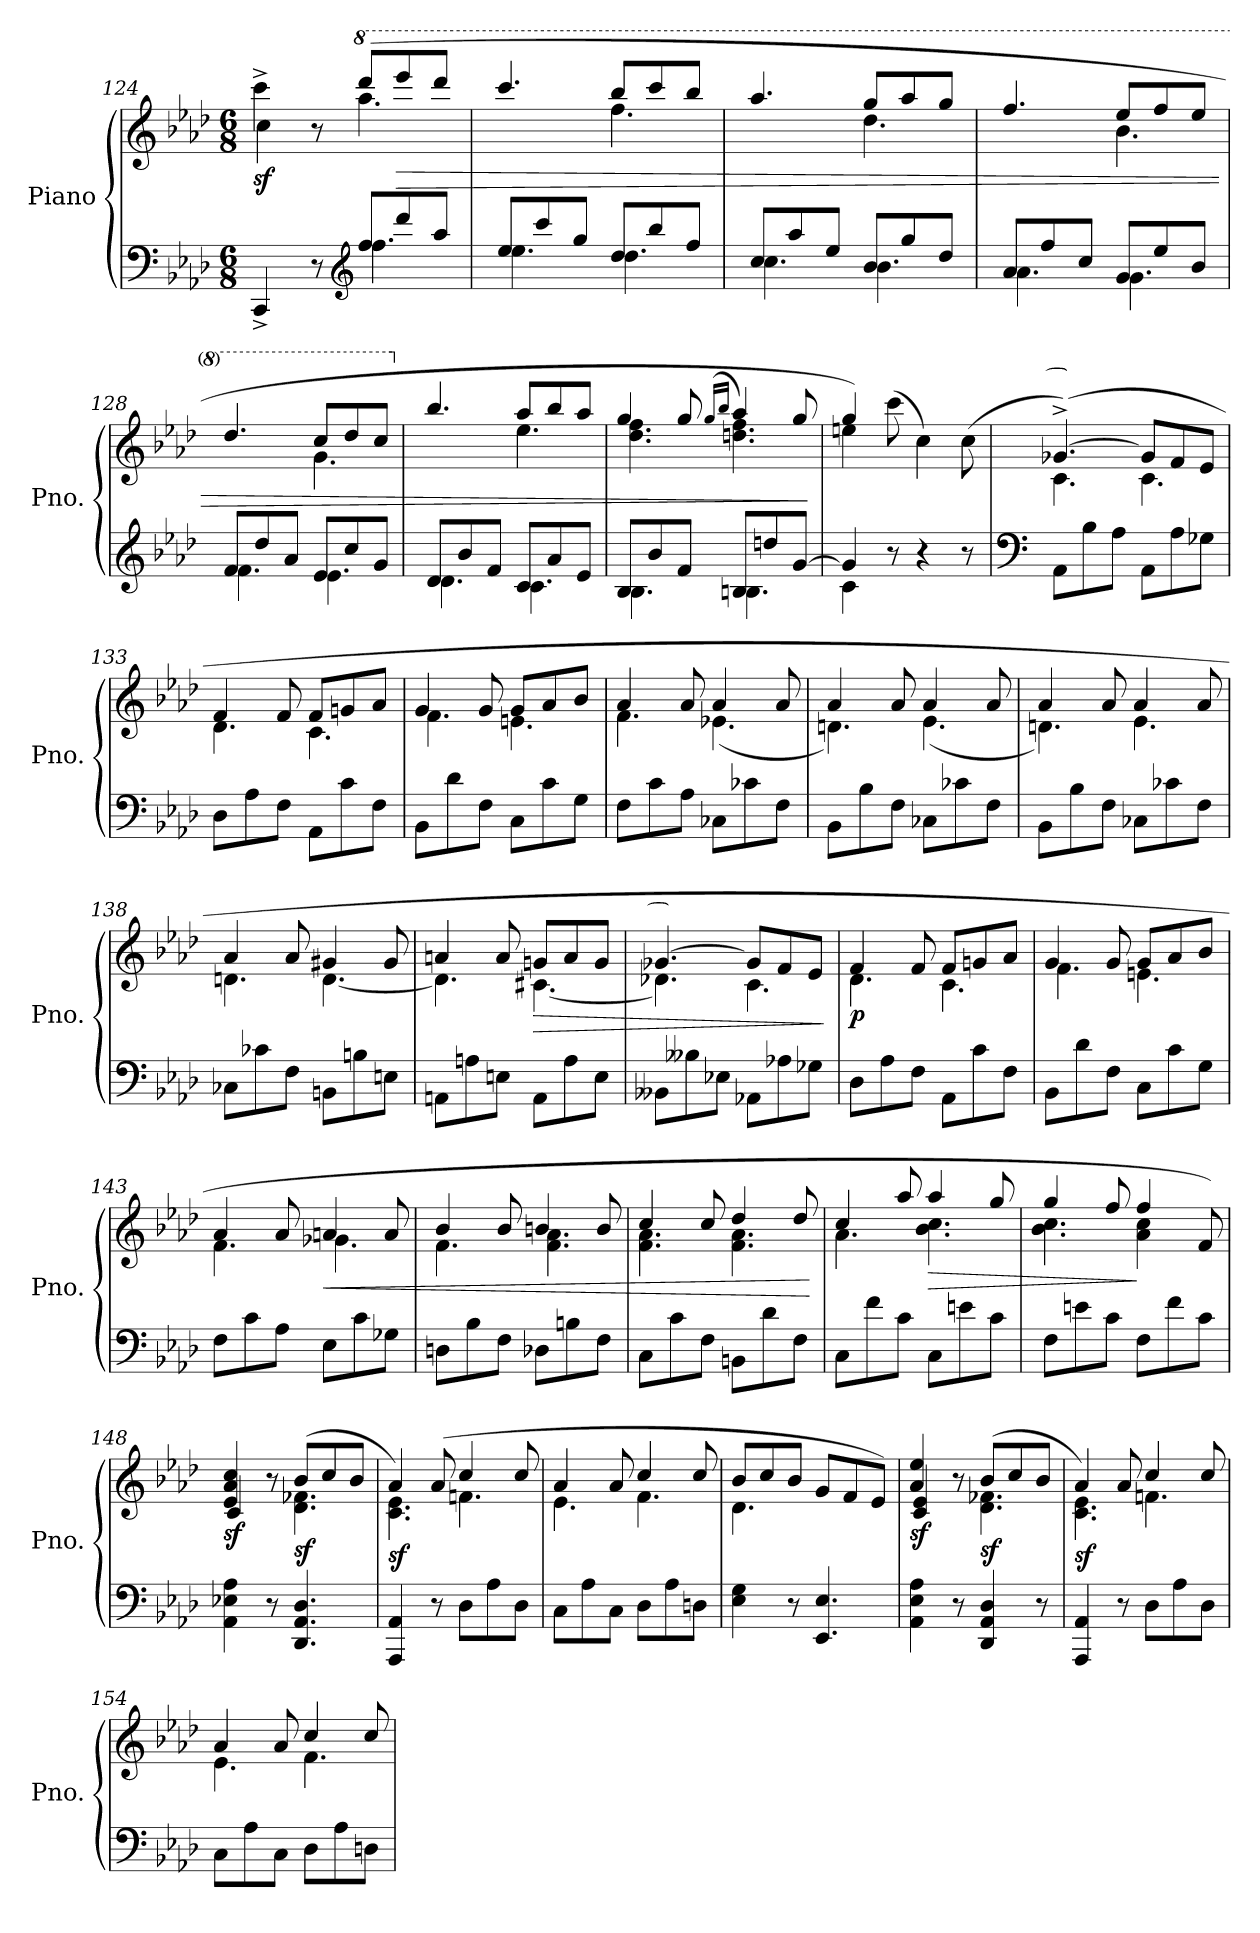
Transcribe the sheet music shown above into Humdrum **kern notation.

**kern	**kern	**dynam
*part1	*part1	*part1
*staff2	*staff1	*staff1/2
*I"Piano	*	*
*I'Pno.	*	*
*clefF4	*clefG2	*
*k[b-e-a-d-]	*k[b-e-a-d-]	*
*M6/8	*M6/8	*
=124	=124	=124
*^	*^	*
!	!	!	!	!LO:DY:b
4CC^/	4ryy	4ccc^\	4cc\	sf
8r	8ryy	8r	8ryy	.
*clefG2	*	*	*	*
*	*	*8va	*	*
8ff/L	4.ff\	(8dddd-/L	4.aaa-\	.
!	!	!	!	!LO:HP:b
8ddd-/	.	8eeee-/	.	>
8aa-/J	.	8dddd-/J	.	.
!!LO:LB:g=z	!!
=125	=125	=125	=125	=125
8ee-/L	4.ee-\	4.cccc/	8cccc\Lyy	.
8ccc/	.	.	8eee-\	.
8gg/J	.	.	8ggg\J	.
8dd-/L	4.dd-\	8bbb-/L	4.fff\	.
8bb-/	.	8cccc/	.	.
8ff/J	.	8bbb-/J	.	.
=126	=126	=126	=126	=126
8cc/L	4.cc\	4.aaa-/	8aaa-\Lyy	.
8aa-/	.	.	8ccc\	.
8ee-/J	.	.	8eee-\J	.
8b-/L	4.b-\	8ggg/L	4.ddd-\	.
8gg/	.	8aaa-/	.	.
8dd-/J	.	8ggg/J	.	.
=127	=127	=127	=127	=127
8a-/L	4.a-\	4.fff/	8fff\Lyy	.
8ff/	.	.	8aa-\	.
8cc/J	.	.	8ccc\J	.
8g/L	4.g\	8eee-/L	4.bb-\	.
8ee-/	.	8fff/	.	.
8b-/J	.	8eee-/J	.	.
=128	=128	=128	=128	=128
8f/L	4.f\	4.ddd-/	8ddd-\Lyy	.
8dd-/	.	.	8ff\	.
8a-/J	.	.	8aa-\J	.
8e-/L	4.e-\	8ccc/L	4.gg\	.
8cc/	.	8ddd-/	.	.
8g/J	.	8ccc/J	.	.
=129	=129	=129	=129	=129
*	*	*X8va	*	*
8d-/L	4.d-\	4.bb-/	8bb-\Lyy	.
8b-/	.	.	8dd-\	.
8f/J	.	.	8ff\J	.
8c/L	4.c\	8aa-/L	4.ee-\	.
8a-/	.	8bb-/	.	.
8e-/J	.	8aa-/J	.	.
=130	=130	=130	=130	=130
8B-/L	4.B-\	4gg/	4.dd-\ 4.ff\	.
8b-/	.	.	.	.
8f/J	.	8gg/	.	.
.	.	(>16qgg/LL	.	.
.	.	16qbb-/JJ	.	.
8Bn/L	4.B\	4aa-/)	4.ddn\ 4.ff\	.
8ddn/	.	.	.	.
[8g/J	.	8gg/	.	.
*v	*v	*	*	*
*	*v	*v	*
.	.	]
!!LO:PB:g=z
=131	=131	=131
*^	*^	*
4g/]	4c\	4gg/)	4een\	.
8r	8ryy	(>8ccc\	2ryy	.
4r	4ryy	4cc\)	.	.
8r	8ryy	(>8cc\	.	.
*v	*v	*	*	*
!!LO:LB:g=z	!!
=132	=132	=132	=132
*clefF4	*	*	*
*^	*	*	*
!	!	!LO:TX:a:i:t=͡	!	!
*v	*v	*	*	*
8AA-\L	([4.g-X^/)	4.c\	.
8B-\	.	.	.
8A-\J	.	.	.
8AA-\L	8g-/L]	4.c\	.
8A-\	8f/	.	.
8G-X\J	8e-/J	.	.
=133	=133	=133	=133
8D-\L	4f/	4.d-\	.
8A-\	.	.	.
8F\J	8f/	.	.
8AA-\L	8f/L	4.c\	.
8c\	8gn/	.	.
8F\J	8a-/J	.	.
=134	=134	=134	=134
8BB-\L	4g/	4.f\	.
8d-\	.	.	.
8F\J	8g/	.	.
8C\L	8g/L	4.en\	.
8c\	8a-/	.	.
8G\J	8b-/J	.	.
=135	=135	=135	=135
8F\L	4a-/	4.f\	.
8c\	.	.	.
8A-\J	8a-/	.	.
8C-X\L	4a-/	(4.e-X\	.
8c-X\	.	.	.
8F\J	8a-/	.	.
=136	=136	=136	=136
8BB-\L	4a-/	4.dn\)	.
8B-\	.	.	.
8F\J	8a-/	.	.
8C-X\L	4a-/	(4.e-\	.
8c-X\	.	.	.
8F\J	8a-/	.	.
=137	=137	=137	=137
8BB-\L	4a-/	4.dn\)	.
8B-\	.	.	.
8F\J	8a-/	.	.
8C-X\L	4a-/	4.e-\	.
8c-X\	.	.	.
8F\J	8a-/	.	.
=138	=138	=138	=138
8C-X\L	4a-/	4.dn\	.
8c-X\	.	.	.
8F\J	8a-/	.	.
8BBn\L	4g#X/	[4.d\	.
8Bn\	.	.	.
8En\J	8g#/	.	.
!!LO:LB:g=z	!!
=139	=139	=139	=139
8AAn\L	4an/	4.dn\]	.
8An\	.	.	.
8En\J	8a/	.	.
!	!	!	!LO:HP:b
8AA\L	8gn/L	[4.c#X\	>
8A\	8a/	.	.
8E\J	8g/J	.	.
=140	=140	=140	=140
!	!LO:TX:a:i:t=͡	!	!
8BB--X\L	[4.g-X/	4.d-X\]	.
8B--X\	.	.	.
8E-X\J	.	.	.
8AA-X\L	8g-/L]	4.c\	.
8A-X\	8f/	.	.
8G-X\J	8e-/J	.	.
*	*v	*v	*
.	.	]
=141	=141	=141
*	*^	*
!	!	!	!LO:DY:b
8D-\L	4f/	4.d-\	p
8A-\	.	.	.
8F\J	8f/	.	.
8AA-\L	8f/L	4.c\	.
8c\	8gn/	.	.
8F\J	8a-/J	.	.
=142	=142	=142	=142
8BB-\L	4g/	4.f\	.
8d-\	.	.	.
8F\J	8g/	.	.
8C\L	8g/L	4.en\	.
8c\	8a-/	.	.
8G\J	8b-/J	.	.
=143	=143	=143	=143
8F\L	4a-/	4.f\	.
8c\	.	.	.
8A-\J	8a-/	.	.
!	!	!	!LO:HP:b
8E-\L	4an/	4.g-X\	<
8c\	.	.	.
8G-X\J	8a/	.	.
=144	=144	=144	=144
8Dn\L	4b-/	4.f\	.
8B-\	.	.	.
8F\J	8b-/	.	.
8D-X\L	4bn/	4.f\ 4.a-\	.
8Bn\	.	.	.
8F\J	8b/	.	.
!!LO:LB:g=z	!!
=145	=145	=145	=145
8C\L	4cc/	4.f\ 4.a-\	.
8c\	.	.	.
8F\J	8cc/	.	.
8BBn\L	4dd-/	4.f\ 4.a-\	.
8d-\	.	.	.
8F\J	8dd-/	.	.
*	*v	*v	*
.	.	[
=146	=146	=146
*	*^	*
8C\L	4cc/	4.a-\	.
8f\	.	.	.
8c\J	8aa-/	.	.
!	!	!	!LO:HP:b
8C\L	4aa-/	4.b-\ 4.cc\	>
8en\	.	.	.
8c\J	8gg/	.	.
=147	=147	=147	=147
8F\L	4gg/	4.b-\ 4.cc\	.
8en\	.	.	.
8c\J	8ff/	.	.
8F\L	4ff/	4a-\ 4cc\	]
8f\	.	.	.
8c\J	8f/)	8ryy	.
=148	=148	=148	=148
!	!	!	!LO:DY:b
4AA-\ 4E-X\ 4A-\	4e-/ 4a-/ 4cc/	4c/	sf
8r	8r	8ryy	.
!	!	!	!LO:DY:b
4.DD-/ 4.AA-/ 4.D-/	(8b-/L	4.d-\ 4.f-X\	sf
.	8cc/	.	.
.	8b-/J	.	.
=149	=149	=149	=149
!	!	!	!LO:DY:b
4AAA-/ 4AA-/	4a-/)	4.c\ 4.e-\	sf
8r	(8a-/	.	.
8D-\L	4cc/	4.fn\	.
8A-\	.	.	.
8D-\J	8cc/	.	.
=150	=150	=150	=150
8C\L	4a-/	4.e-\	.
8A-\	.	.	.
8C\J	8a-/	.	.
8D-\L	4cc/	4.f\	.
8A-\	.	.	.
8Dn\J	8cc/	.	.
=151	=151	=151	=151
4E-\ 4G\	8b-/L	4.d-\	.
.	8cc/	.	.
8r	8b-/J	.	.
4.EE-/ 4.E-/	8g/L	8ryy	.
.	8f/	4ryy	.
.	8e-/J)	.	.
!!LO:LB:g=z	!!
=152	=152	=152	=152
!	!	!	!LO:DY:b
4AA-\ 4E-\ 4A-\	4a-/ 4ee-/	4c/ 4e-/	sf
8r	8r	8ryy	.
!	!	!	!LO:DY:b
4DD-/ 4AA-/ 4D-/	(8b-/L	4.d-\ 4.f-X\	sf
.	8cc/	.	.
8r	8b-/J	.	.
=153	=153	=153	=153
!	!	!	!LO:DY:b
4AAA-/ 4AA-/	4a-/)	4.c\ 4.e-\	sf
8r	8a-/	.	.
8D-\L	4cc/	4.fn\	.
8A-\	.	.	.
8D-\J	8cc/	.	.
=154	=154	=154	=154
8C\L	4a-/	4.e-\	.
8A-\	.	.	.
8C\J	8a-/	.	.
8D-\L	4cc/	4.f\	.
8A-\	.	.	.
8Dn\J	8cc/	.	.
*	*v	*v	*
=	=	=
*-	*-	*-
